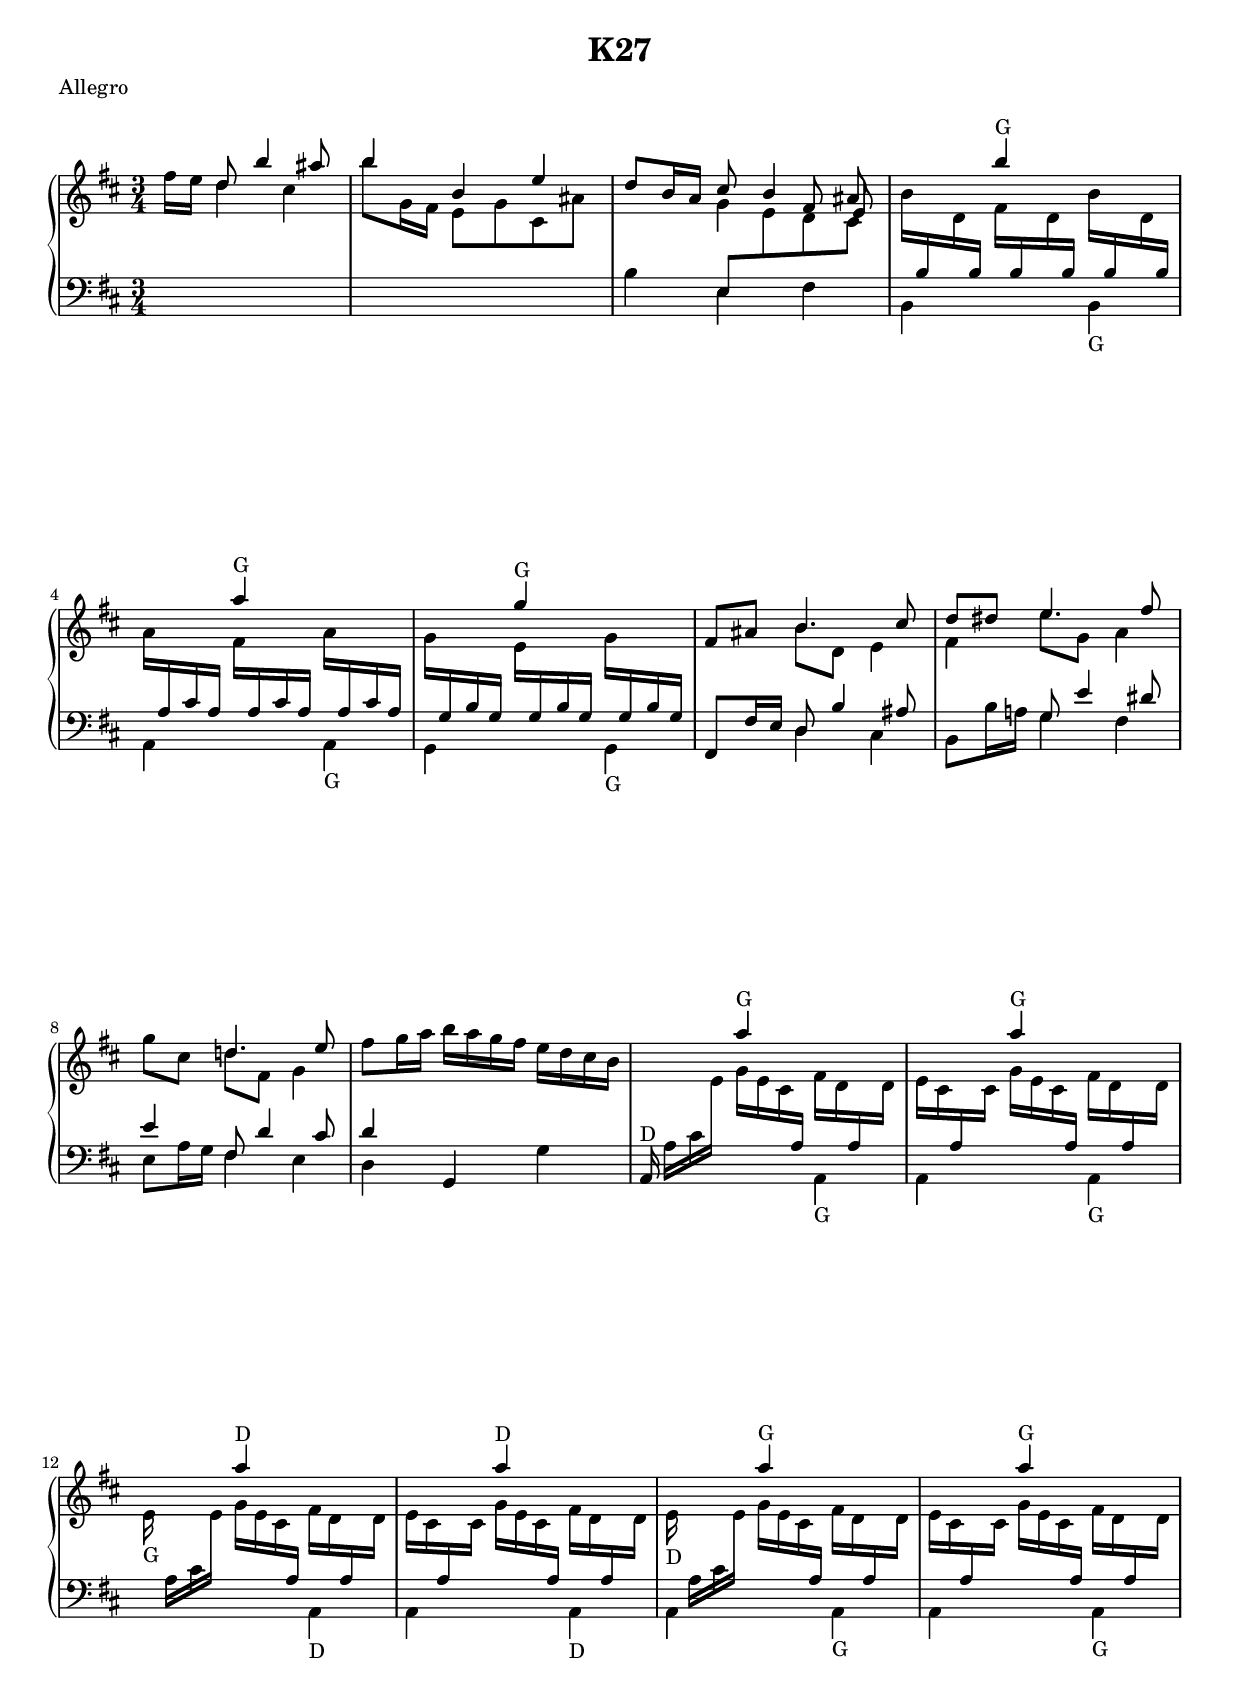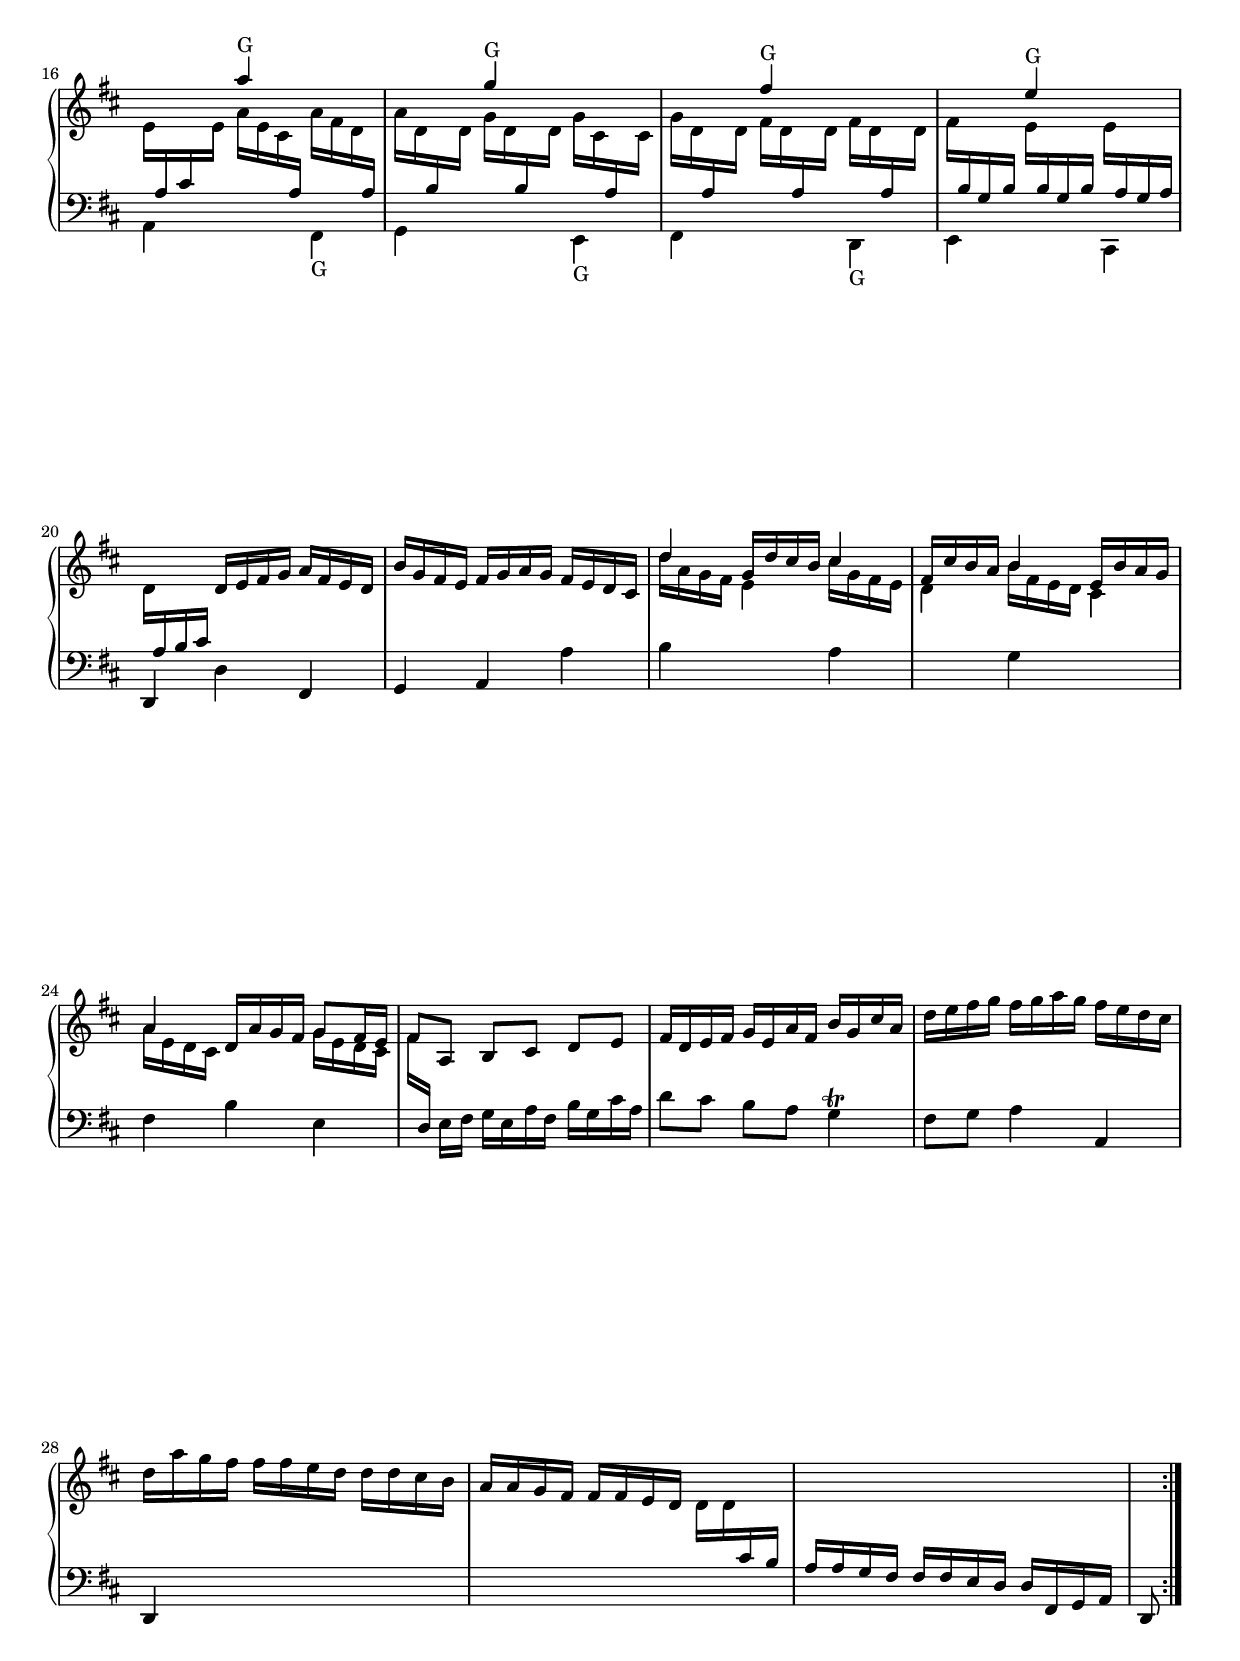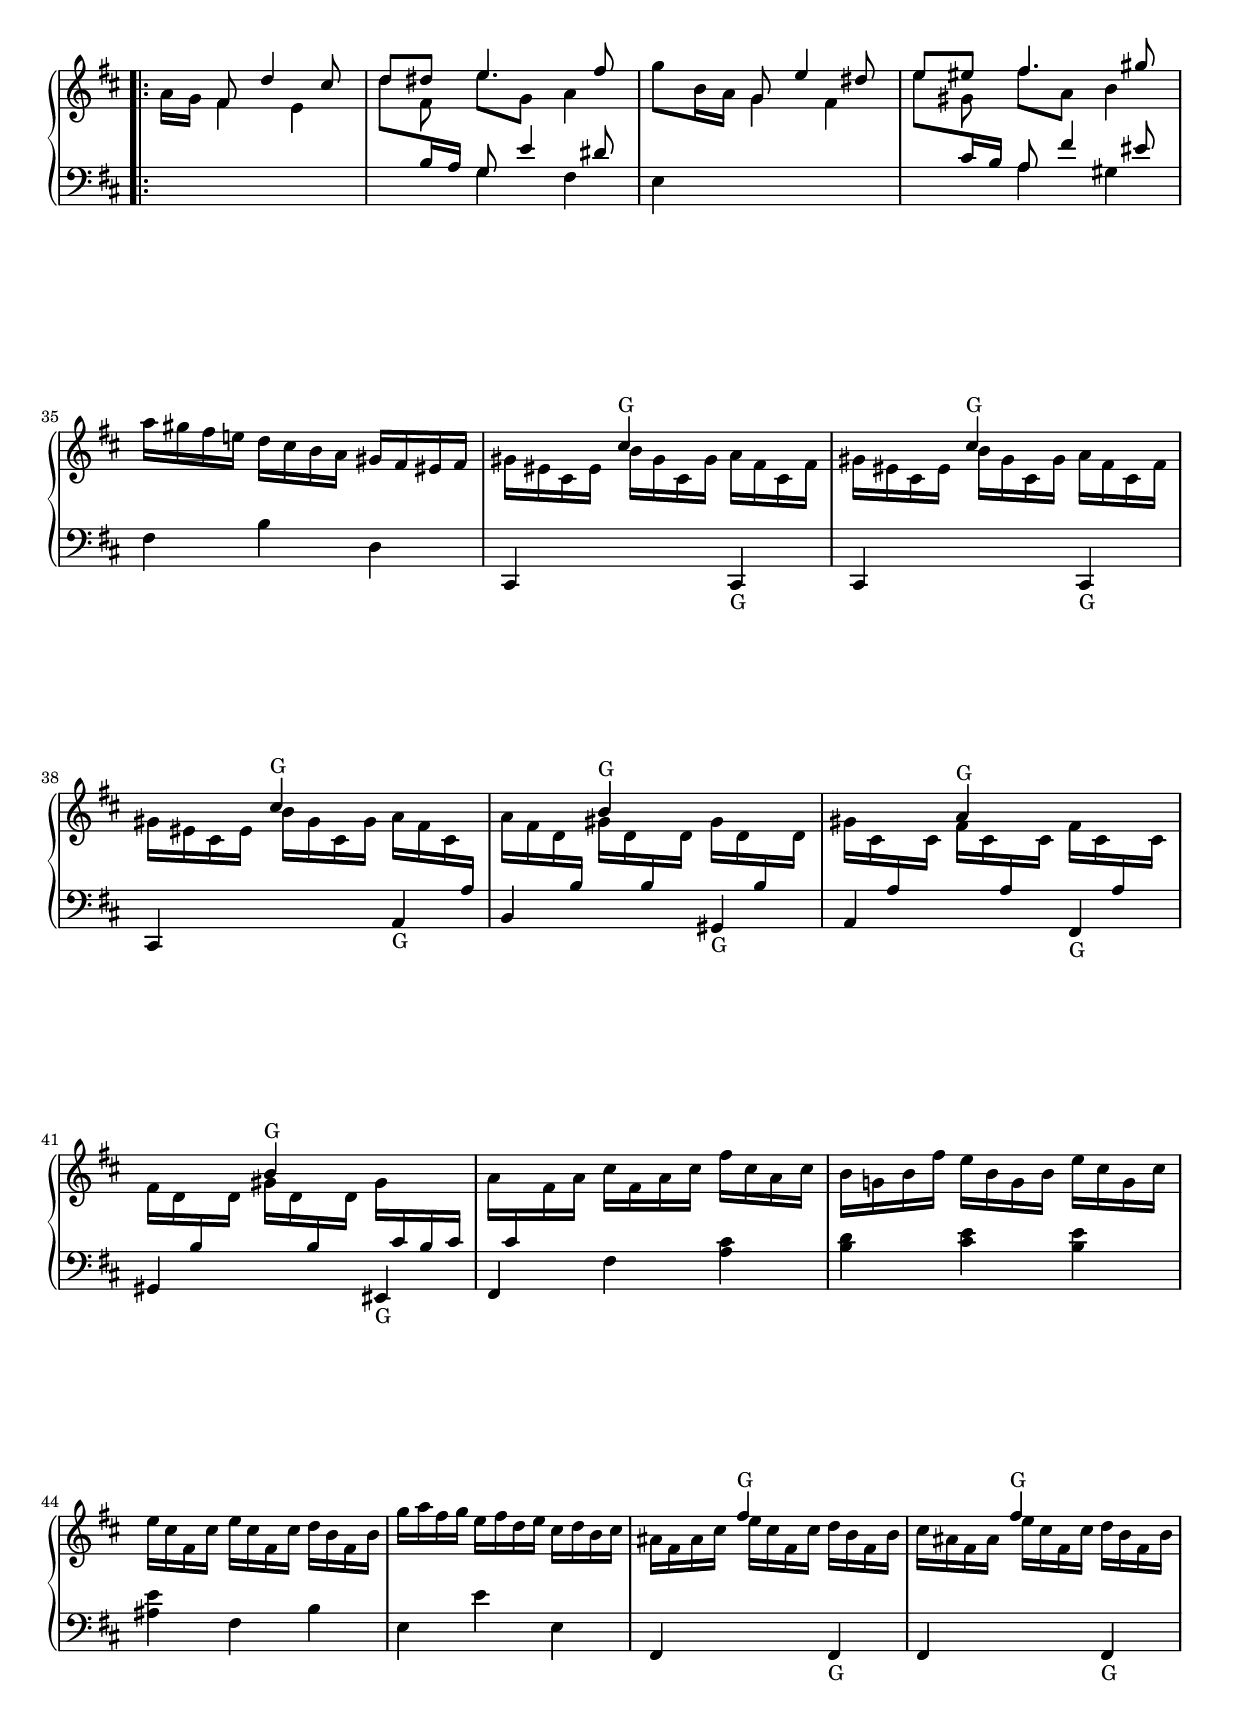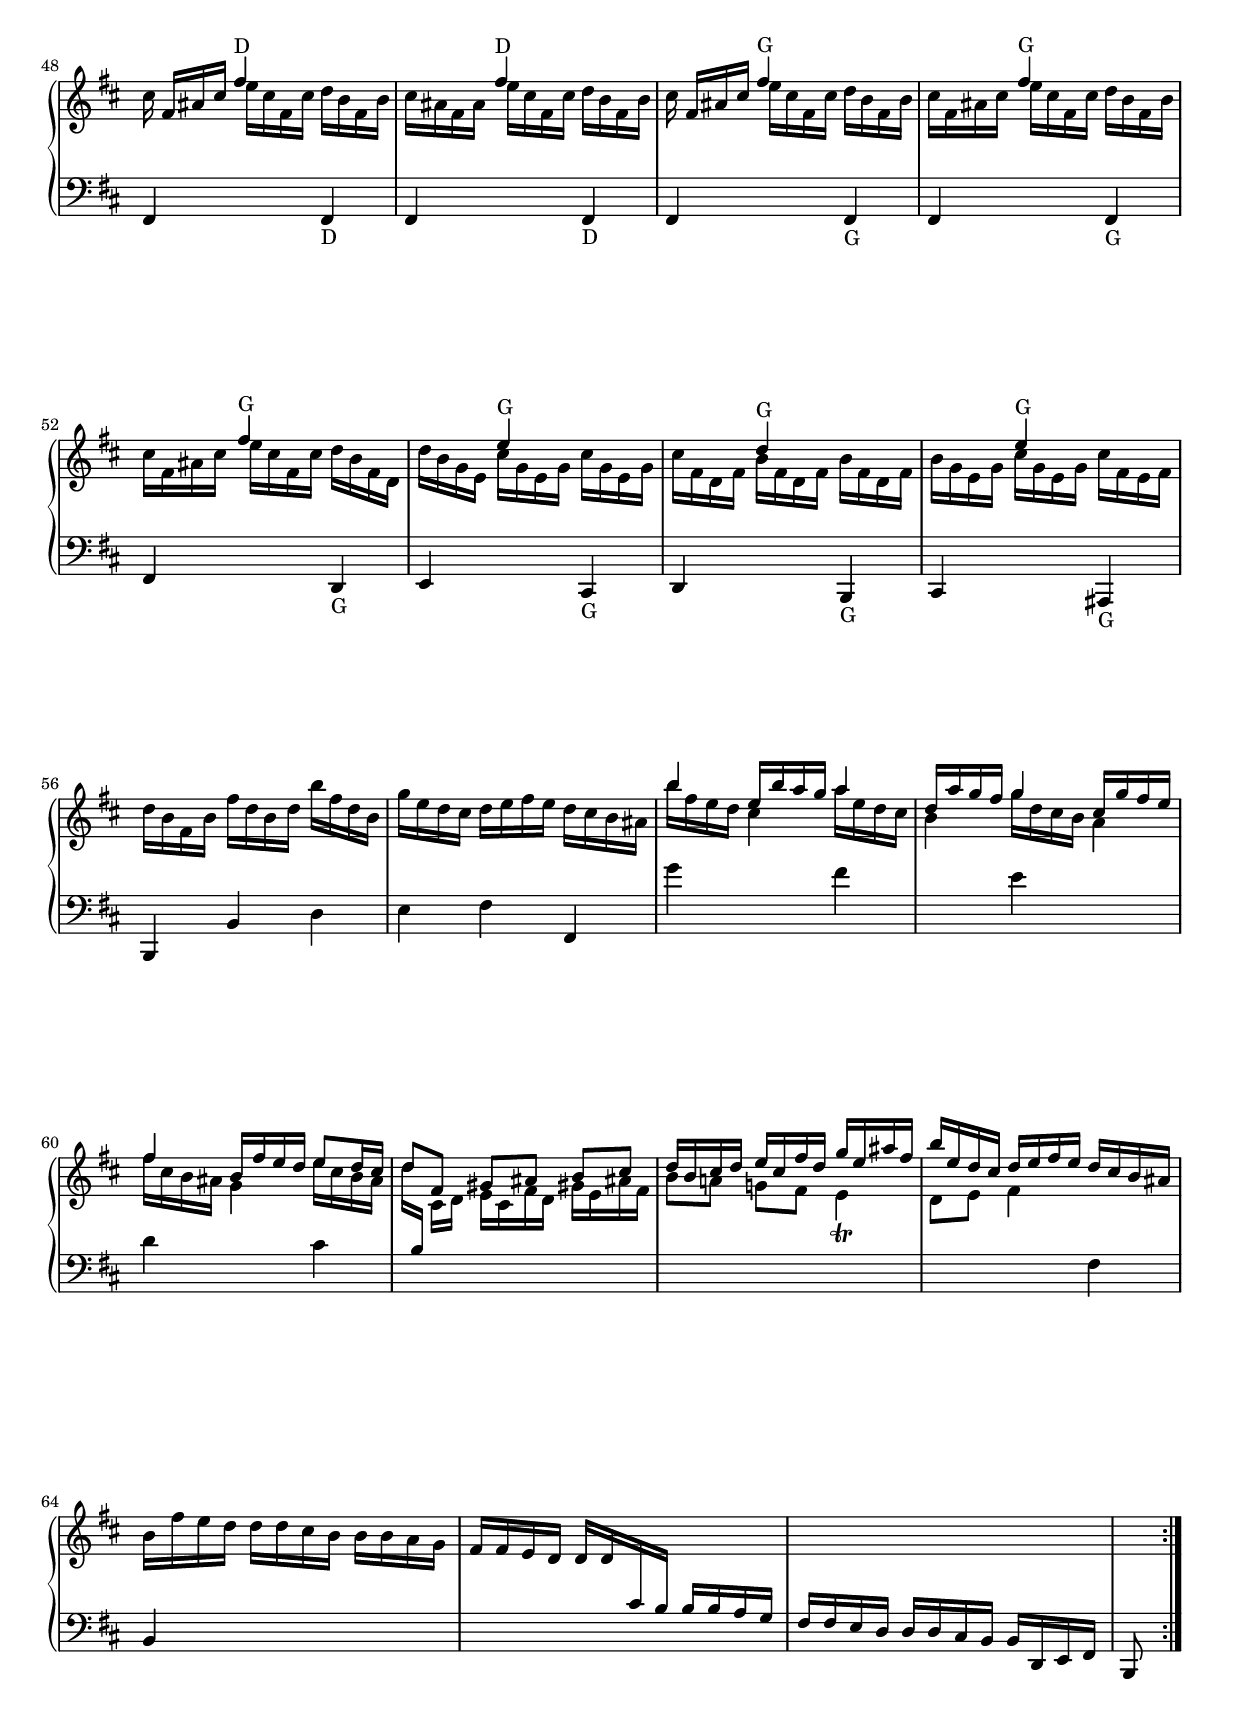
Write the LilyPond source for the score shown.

\version "2.18.2"

breaks = {
  \partial 2.*5/6
  \repeat volta 2 {
    s2 s8 s2.*3 \break s2.*4 \break s2.*4 \break s2.*4 \break \pageBreak
    s2.*4 \break s2.*4 \break s2.*4 \break s2.*3 s8 \break \pageBreak
  }
  \repeat volta 2 {
    s2 s8 s2.*3 \break s2.*3 \break s2.*3 \break s2.*3 \break s2.*4 \break \pageBreak
    s2.*4 \break s2.*4 \break s2.*4 \break s2.*4 \break s2.*3 s8 \break \pageBreak
  }
}

#(set-global-staff-size 18)

\paper {
  #(set-paper-size "a4")
  print-page-number = ##f
  between-system-padding = #0.1
  between-system-space = #0.1
  ragged-last-bottom = ##f
  ragged-bottom = ##f
}

\version "2.18.2"

su = \stemUp
sd = \stemDown
sn = \stemNeutral
tu = \tieUp
td = \tieDown
tn = \tieNeutral
cstr = \change Staff = "right"
cstl = \change Staff = "left"

global = {
  \key b \minor
  \time 3/4
  \override Staff.NoteCollision #'merge-differently-dotted = ##t
}

right = \relative c'' {
  \global
  
  \partial 2.*5/6
  \repeat volta 2 {
    <<{ s8 d b'4 ais8 } \\ { fis16 e d4 cis }>>
    <<{ b'4 b, e } \\ { b'8 g,16 fis e8 g cis, ais' }>>
    <<{ d8 b16 a cis8 b4 ais8 } \\ { \shiftOn s4 g4 \su fis8 \noBeam e }>>
    
    \cstr \sd b'16 \cstl \su b, \cstr \sd d \cstl \su b \cstr \sd fis' \cstl \su b, 
    \cstr \sd d \cstl \su b \cstr \sd b' \cstl \su b, \cstr \sd d \cstl \su b
    \cstr \sd a' \cstl \su a, cis a
    \cstr \sd fis' \cstl \su a, cis a
    \cstr \sd a' \cstl \su a, cis a
    \cstr \sd g' \cstl \su g, b g
    \cstr \sd e' \cstl \su g, b g
    \cstr \sd g' \cstl \su g, b g

    \cstr \sn 
    <<{ fis'8 ais b4. cis8 
        d dis e4. fis8
        s4 d!4. e8 } \\
      { s4 b8 d, e4
        fis e'8 g, a4
        g'8[ cis,] d[ fis,] g4
    }>>
    fis'8 g16 a b a g fis e d cis b
    
    \cstl \su a,,^"D" \repeat unfold 3 {
      \cstl \sd a'[ cis \cstr e] g e cis \cstl \su a 
      \cstr \sd fis' d \cstl \su a \cstr \sd d
      e cis \cstl \su a \cstr \sd cis g' e cis \cstl \su a 
      \cstr \sd fis' d \cstl \su a \cstr \sd d 
    } \alternative {
      { e16_"G" } { e16_"D" } { e16 }
    }
    
    \cstl \su a, cis \cstr \sd e a e cis \cstl \su a \cstr \sd a' fis d \cstl \su a
    \cstr \sd a' d, \cstl \su b \cstr \sd d g d \cstl \su b \cstr \sd d g cis, \cstl \su a \cstr \sd cis
    g' d \cstl \su a \cstr \sd d fis d \cstl \su a \cstr \sd d fis d \cstl \su a \cstr \sd d
    fis \cstl \su b, g b \cstr \sd e \cstl \su b g b \cstr \sd e \cstl \su a, g a
    
    \cstr \sd d \cstl \su a b cis \cstr \sn d e fis g a fis e d
    b' g fis e fis g a g fis e d cis
    <<{ d'4 g,16 d' cis b cis4 } \\ { d16 a g fis e4 cis'16 g fis e }>>
    <<{ fis cis' b a b4 e,16 b' a g } \\ { d4 b'16 fis e d cis4 }>>
    
    <<{ a'4 \once \override Beam #'positions = #'(3 . 3) d,16 a' g fis g8 fis16 e } \\ { a16 e d cis s4 g'16 e d cis }>>
    fis8[ a,] b[ cis] d[ e]
    fis16 d e fis g e a fis b g cis a
    d e fis g fis g a g fis e d cis
    
    d a' g fis fis fis e d d d cis b
    a a g fis fis fis e d d d \cstl \su cis b
    a a g fis fis fis e d d fis, g a 
    d,8
  }
  
  \repeat volta 2 {
    \cstr \sn
    <<{ s8 fis''8 d'4 cis8 } \\ { a16 g fis4 e }>>
    <<{ d'8 dis e4. fis8 } \\ { s8 fis, e'8[ g,] a4 }>>
    <<{ s4 g8 e'4 dis8 } \\ { g b,16 a g4 fis }>>
    <<{ e'8 eis fis4. gis8 } \\ { s8 gis, fis'8[ a,] b4 }>>
    
    a'16 gis fis e! d cis b a gis fis eis fis
    \repeat unfold 3 { \sd gis eis cis eis b' gis cis, gis' a fis cis }
    \alternative { {fis} {fis} {\cstl \su a,} }
    \cstr \sd a' fis d \cstl \su b \repeat unfold 2 { \cstr \sd gis' d \cstl \su b \cstr \sd d }
    \cstr \sd gis cis, \cstl \su a \cstr \sd cis \repeat unfold 2 { fis cis \cstl \su a \cstr \sd cis }
    
    fis d \cstl \su b \cstr \sd d gis d \cstl \su b \cstr \sd d gis \cstl \su cis, b cis
    \cstr \sd a' \cstl \su cis, \cstr \sd fis a cis fis, a cis fis cis a cis
    b g! b fis' e b g b e cis g cis
    
    \repeat unfold 2 { e cis fis, cis' } d b fis b
    g' a fis g e fis d e cis d b cis
    ais fis ais cis e cis fis, cis' d b fis b 
    cis ais fis ais e' cis fis, cis' d b fis b
    
    cis \su fis,[ ais cis] \sd e cis fis, cis' d b fis b 
    cis ais fis ais e' cis fis, cis' d b fis b
    cis \su fis,[ ais cis] \sd e cis fis, cis' d b fis b 
    cis fis, ais cis e cis fis, cis' d b fis b
      
    cis fis, ais cis e cis fis, cis' d b fis d
    d' b g e \repeat unfold 2 { cis' g e g }
    cis fis, d fis \repeat unfold 2 { b fis d fis }
    b g e g cis g e g cis fis, e fis
    
    d' b fis b fis' d b d b' fis d b
    g' e d cis d e fis e d cis b ais
    <<{ b'4 e,16 b' a g a4 } \\ { b16 fis e d cis4 a'16 e d cis }>>
    <<{ d a' g fis g4 cis,16 g' fis e } \\ { b4 g'16 d cis b a4 }>>
    
    <<{ fis'4 b,16 fis' e d e8 d16 cis } \\ { fis cis b ais g4 e'16  cis b ais }>>
    \su d8[ fis,] gis[ ais] b[ cis]
    d16 b cis d e cis fis d g e ais fis
    b e, d cis d e fis e d cis b ais
    
    \sd b fis' e d d d cis b b b a g
    \su fis fis e d d d \cstl cis b b b a g 
    fis fis e d d d cis b b d, e fis
    b,8
  }
}
 
left = \relative c {
  \global
  
  \partial 2.*5/6
  \repeat volta 2 {
    s8 s2 s2.
    <<{ s4 e8 \cstr \sd e' d cis } \\ { b4 e, fis }>>
    <<{ \cstr s4 b''^"G" s s a^"G" s s g^"G" s } \\ 
      { \cstl b,,, s b_"G" a s a_"G" g s g_"G" }>>
    
    <<{ fis8 fis'16 e d8 b'4 ais8
        s4 g8 e'4 dis8
        e4 fis,8 d'4 cis8
        d4 } \\
      { s4 d, cis
        b8 b'16 a! g4 fis
        e8 a16 g fis4 e
        d }>> g, g'
    
    <<{ \cstr s4 a''^"G" s s a^"G" s s a^"D" s s a^"D" s s a^"G" s s a^"G" s } \\
      { \cstl s4 s a,,,_"G" a s a_"G" s s a_"D" a s a_"D" a s a_"G" a s a_"G" }>>
    <<{ \cstr s a'''^"G" s s g^"G" s s fis^"G" s s e^"G" s } \\
      { \cstl a,,, s fis_"G" g s e_"G" fis s d_"G" e s cis }>>
    
    d4  d' fis,
    g a a'
    b s a
    s g s 
    
    fis b e,
    \cstr fis'16[ \cstl d,] e fis g e a fis b g cis a
    d8[ cis] b[ a] g4-\trill 
    fis8 g a4 a,
    d, s2 
    s2. s s8
  }
  
  \repeat volta 2 {
    s8 s2
    <<{ \cstr \sd d'''8 \cstl \su b,16 a g8 e'4 dis8 } \\ { s4 g, fis }>>
    e4 s2
    <<{ \cstr \sd e''8 \cstl \su cis,16 b a8 fis'4 eis8 } \\ { s4 a, gis }>>
    fis b d,
    
    <<{ \cstr \su \repeat unfold 3 { s4 cis''^"G" s } s b^"G" s s a^"G" s s b^"G" s } \\
      { \cstl \su \repeat unfold 2 { cis,,, s cis_"G" } 
        cis s a'_"G" b s gis_"G" a s fis_"G" gis s eis_"G" }>>
    fis fis' <a cis>
    <b d> <cis e> <b e>
    
    <ais e'> fis b
    e, e' e,
    <<{ \cstr \su s fis''^"G" s s fis^"G" s 
        s fis^"D" s s fis^"D" s 
        s fis^"G" s s fis^"G" s 
        s fis^"G" s s e^"G" s 
        s d^"G" s s e^"G" s } \\
      { \cstl \su fis,,, s fis_"G" fis s fis_"G" 
        fis s fis_"D" fis s fis_"D" 
        fis s fis_"G" fis s fis_"G"
        fis s d_"G" e s cis_"G" 
        d s b_"G" cis s ais_"G"
    }>>
    
    b b' d
    e fis fis, 
    g'' s fis
    s e s
    
    d s cis
    \cstr \sd d'16[ \cstl \su b,] \cstr \sd cis d e cis fis d gis! e ais! fis
    b8[ a!] g![ fis] e4_\trill
    d8 e fis4 \cstl fis,
    
    \su b, s2 
    s2. s2. s8
  }
}

\header {
  title = "K27"
  meter = "Allegro"
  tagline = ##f
}

\score {
  \new PianoStaff <<
    \new Staff = "right" {
      << 
        \breaks
        \right
      >>
    }
    \new Staff = "left" { 
      <<
      \clef bass \left 
      \breaks
      >>
    }
  >>
  \layout { indent = 0 }
}
